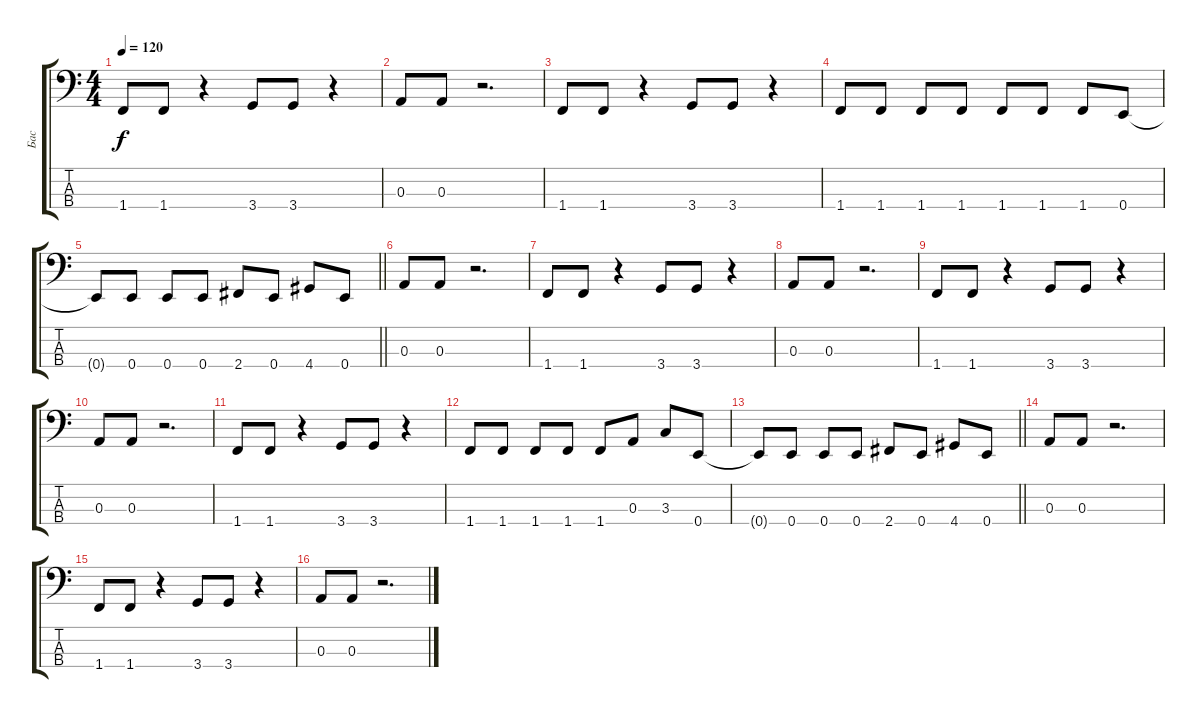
\track ("Бас" "Бас") {instrument electricbassfinger}
\staff {score tabs}
\tuning (G2 D2 A1 E1) {hide}
\ts (4 4)
\tempo 120
\clef f4
\ks c
1.4.8{dy f} 1.4.8 r.4 3.4.8 3.4.8 r.4 |
0.3.8 0.3.8 r.2{d} |
1.4.8 1.4.8 r.4 3.4.8 3.4.8 r.4 |
1.4.8 1.4.8 1.4.8 1.4.8 1.4.8 1.4.8 1.4.8 0.4.8 |
\barLineRight lightlight
0.4{t}.8 0.4.8 0.4.8 0.4.8 2.4.8 0.4.8 4.4.8 0.4.8 |
\section ("" "")
0.3.8 0.3.8 r.2{d} |
1.4.8 1.4.8 r.4 3.4.8 3.4.8 r.4 |
0.3.8 0.3.8 r.2{d} |
1.4.8 1.4.8 r.4 3.4.8 3.4.8 r.4 |
0.3.8 0.3.8 r.2{d} |
1.4.8 1.4.8 r.4 3.4.8 3.4.8 r.4 |
1.4.8 1.4.8 1.4.8 1.4.8 1.4.8 0.3.8 3.3.8 0.4.8 |
\barLineRight lightlight
0.4{t}.8 0.4.8 0.4.8 0.4.8 2.4.8 0.4.8 4.4.8 0.4.8 |
0.3.8 0.3.8 r.2{d} |
1.4.8 1.4.8 r.4 3.4.8 3.4.8 r.4 |
0.3.8 0.3.8 r.2{d}
